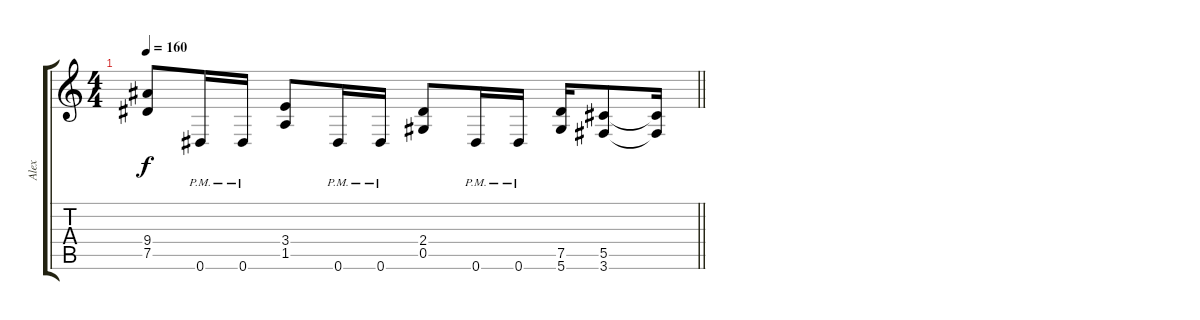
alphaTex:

\track ("Alex" "Alex") {instrument distortionguitar}
\staff {score tabs}
\tuning (Eb4 Bb3 Gb3 Db3 Ab2 Eb2) {hide}
\ts (4 4)
\tempo 160
\clef g2
\barLineRight lightlight
\ks c
(9.4 7.5).8{dy f} 0.6{pm}.16 0.6{pm}.16 (3.4 1.5).8 0.6{pm}.16 0.6{pm}.16 (2.4 0.5).8 0.6{pm}.16 0.6{pm}.16 (7.5 5.6).16 (5.5 3.6).8 (5.5{t} 3.6{t}).16
